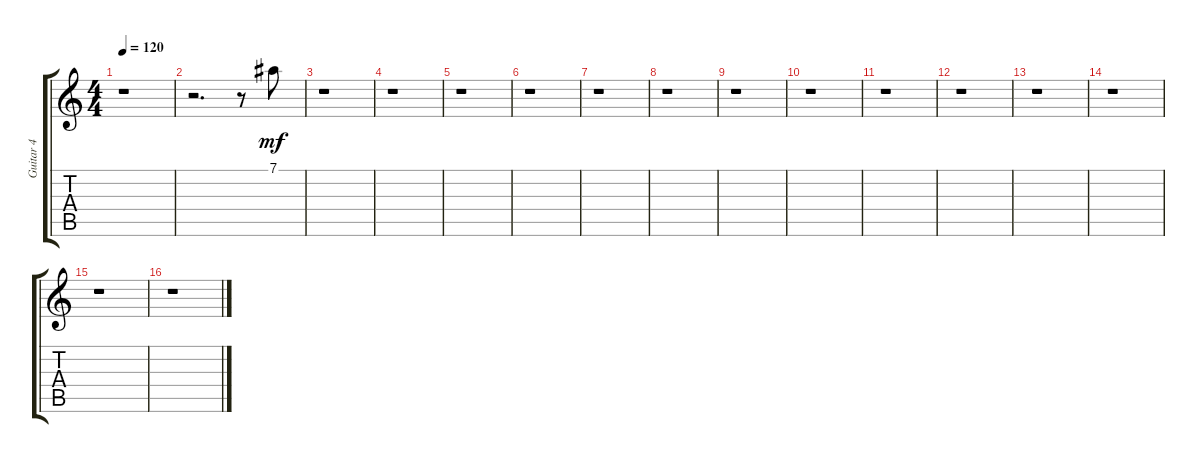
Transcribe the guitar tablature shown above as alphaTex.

\track ("Guitar 4" "Guitar 4") {instrument overdrivenguitar}
\staff {score tabs}
\tuning (Eb4 Bb3 Gb3 Db3 Ab2 Db2) {hide}
\ts (4 4)
\tempo 120
\clef g2
\ks c
r.1{dy mf} |
r.2{d} r.8 7.1.8 |
r.1 |
r.1 |
r.1 |
r.1 |
r.1 |
r.1 |
r.1 |
r.1 |
r.1 |
r.1 |
r.1 |
r.1 |
r.1 |
r.1
